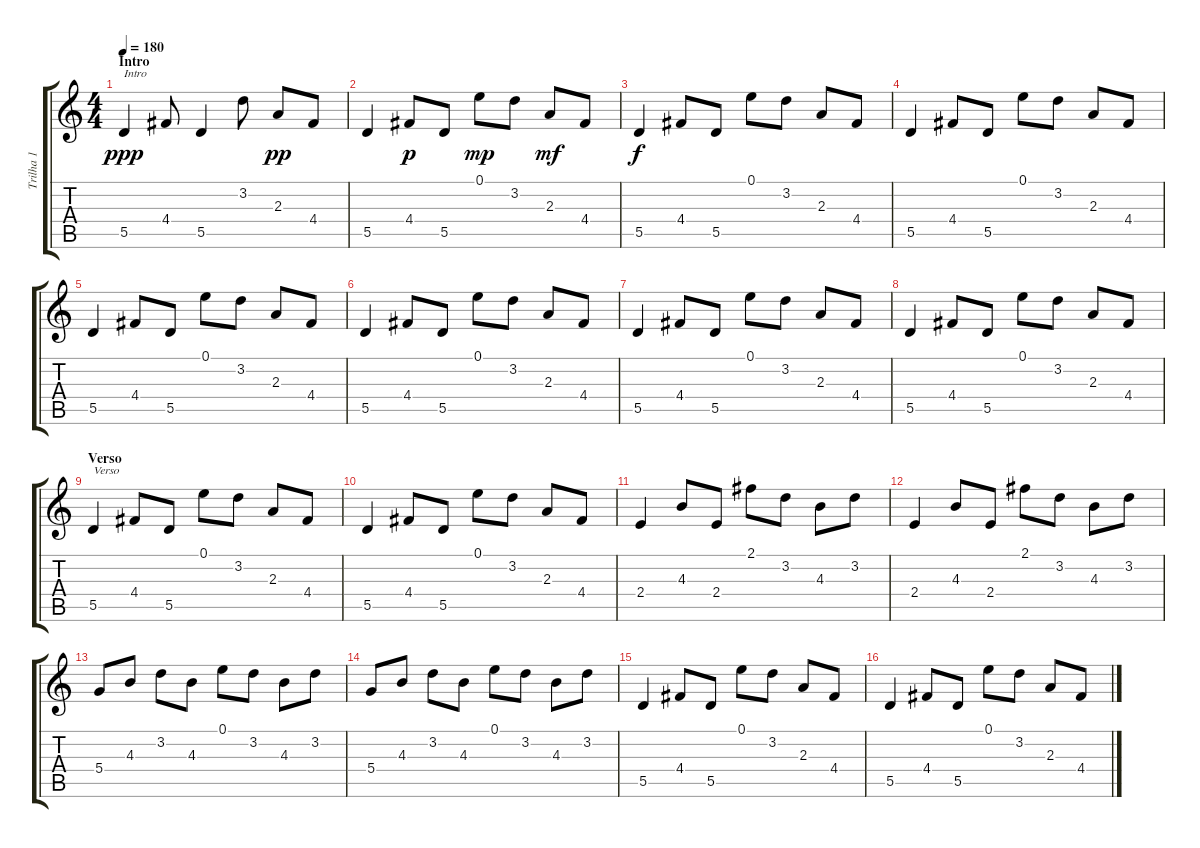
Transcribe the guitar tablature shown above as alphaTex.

\track ("Trilha 1" "Trilha 1") {instrument electricguitarclean}
\staff {score tabs}
\tuning (E4 B3 G3 D3 A2 E2) {hide}
\ts (4 4)
\section ("" "Intro")
\tempo 180
\clef g2
\ks c
5.5.4{txt "Intro" dy ppp instrument electricguitarclean} 4.4.8 5.5.4 3.2.8 2.3.8{dy pp} 4.4.8 |
5.5.4 4.4.8{dy p} 5.5.8 0.1.8{dy mp} 3.2.8 2.3.8{dy mf} 4.4.8 |
5.5.4{dy f} 4.4.8 5.5.8 0.1.8 3.2.8 2.3.8 4.4.8 |
5.5.4 4.4.8 5.5.8 0.1.8 3.2.8 2.3.8 4.4.8 |
5.5.4 4.4.8 5.5.8 0.1.8 3.2.8 2.3.8 4.4.8 |
5.5.4 4.4.8 5.5.8 0.1.8 3.2.8 2.3.8 4.4.8 |
5.5.4 4.4.8 5.5.8 0.1.8 3.2.8 2.3.8 4.4.8 |
5.5.4 4.4.8 5.5.8 0.1.8 3.2.8 2.3.8 4.4.8 |
\section ("" "Verso")
5.5.4{txt "Verso"} 4.4.8 5.5.8 0.1.8 3.2.8 2.3.8 4.4.8 |
5.5.4 4.4.8 5.5.8 0.1.8 3.2.8 2.3.8 4.4.8 |
2.4.4 4.3.8 2.4.8 2.1.8 3.2.8 4.3.8 3.2.8 |
2.4.4 4.3.8 2.4.8 2.1.8 3.2.8 4.3.8 3.2.8 |
5.4.8 4.3.8 3.2.8 4.3.8 0.1.8 3.2.8 4.3.8 3.2.8 |
5.4.8 4.3.8 3.2.8 4.3.8 0.1.8 3.2.8 4.3.8 3.2.8 |
5.5.4 4.4.8 5.5.8 0.1.8 3.2.8 2.3.8 4.4.8 |
5.5.4 4.4.8 5.5.8 0.1.8 3.2.8 2.3.8 4.4.8
